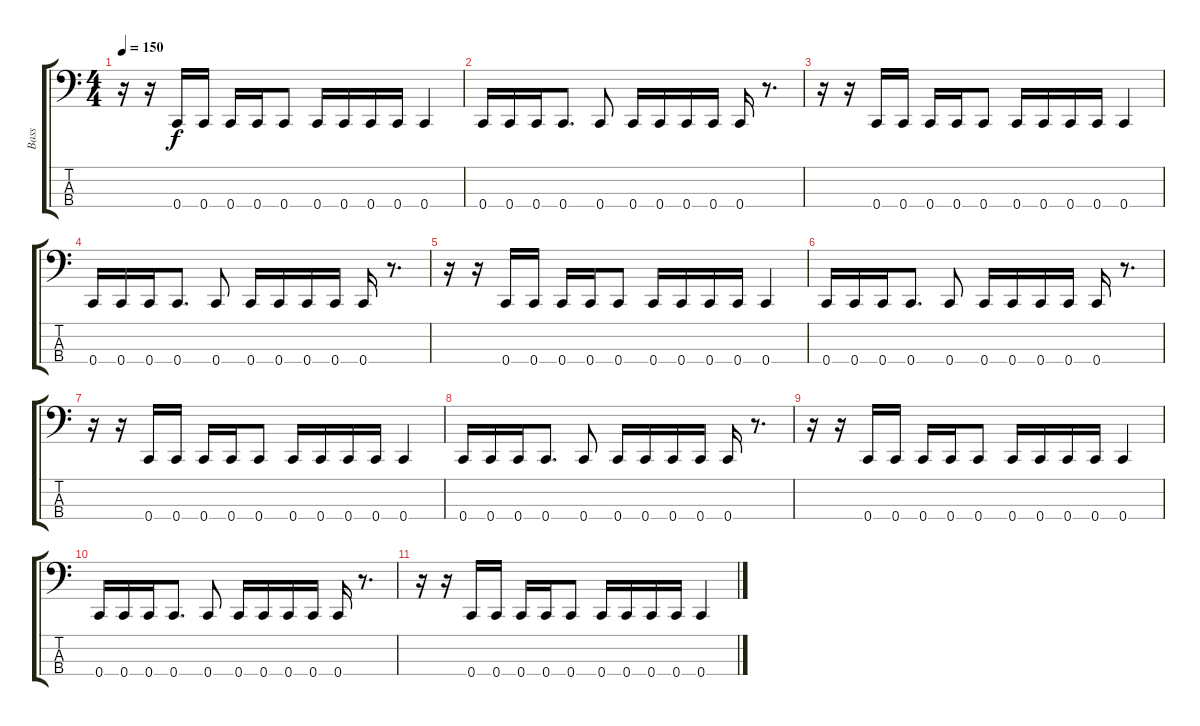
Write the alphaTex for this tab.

\track ("Bass" "Bass") {instrument electricbasspick bank 1}
\staff {score tabs}
\tuning (F2 C2 G1 C1) {hide}
\ts (4 4)
\tempo 150
\clef f4
\ks c
r.16{dy f} r.16 0.4.16 0.4.16 0.4.16 0.4.16 0.4.8 0.4.16 0.4.16 0.4.16 0.4.16 0.4.4 |
0.4.16 0.4.16 0.4.16 0.4.8{d} 0.4.8 0.4.16 0.4.16 0.4.16 0.4.16 0.4.16 r.8{d} |
r.16 r.16 0.4.16 0.4.16 0.4.16 0.4.16 0.4.8 0.4.16 0.4.16 0.4.16 0.4.16 0.4.4 |
0.4.16 0.4.16 0.4.16 0.4.8{d} 0.4.8 0.4.16 0.4.16 0.4.16 0.4.16 0.4.16 r.8{d} |
r.16 r.16 0.4.16 0.4.16 0.4.16 0.4.16 0.4.8 0.4.16 0.4.16 0.4.16 0.4.16 0.4.4 |
0.4.16 0.4.16 0.4.16 0.4.8{d} 0.4.8 0.4.16 0.4.16 0.4.16 0.4.16 0.4.16 r.8{d} |
r.16 r.16 0.4.16 0.4.16 0.4.16 0.4.16 0.4.8 0.4.16 0.4.16 0.4.16 0.4.16 0.4.4 |
0.4.16 0.4.16 0.4.16 0.4.8{d} 0.4.8 0.4.16 0.4.16 0.4.16 0.4.16 0.4.16 r.8{d} |
r.16 r.16 0.4.16 0.4.16 0.4.16 0.4.16 0.4.8 0.4.16 0.4.16 0.4.16 0.4.16 0.4.4 |
0.4.16 0.4.16 0.4.16 0.4.8{d} 0.4.8 0.4.16 0.4.16 0.4.16 0.4.16 0.4.16 r.8{d} |
r.16 r.16 0.4.16 0.4.16 0.4.16 0.4.16 0.4.8 0.4.16 0.4.16 0.4.16 0.4.16 0.4.4
